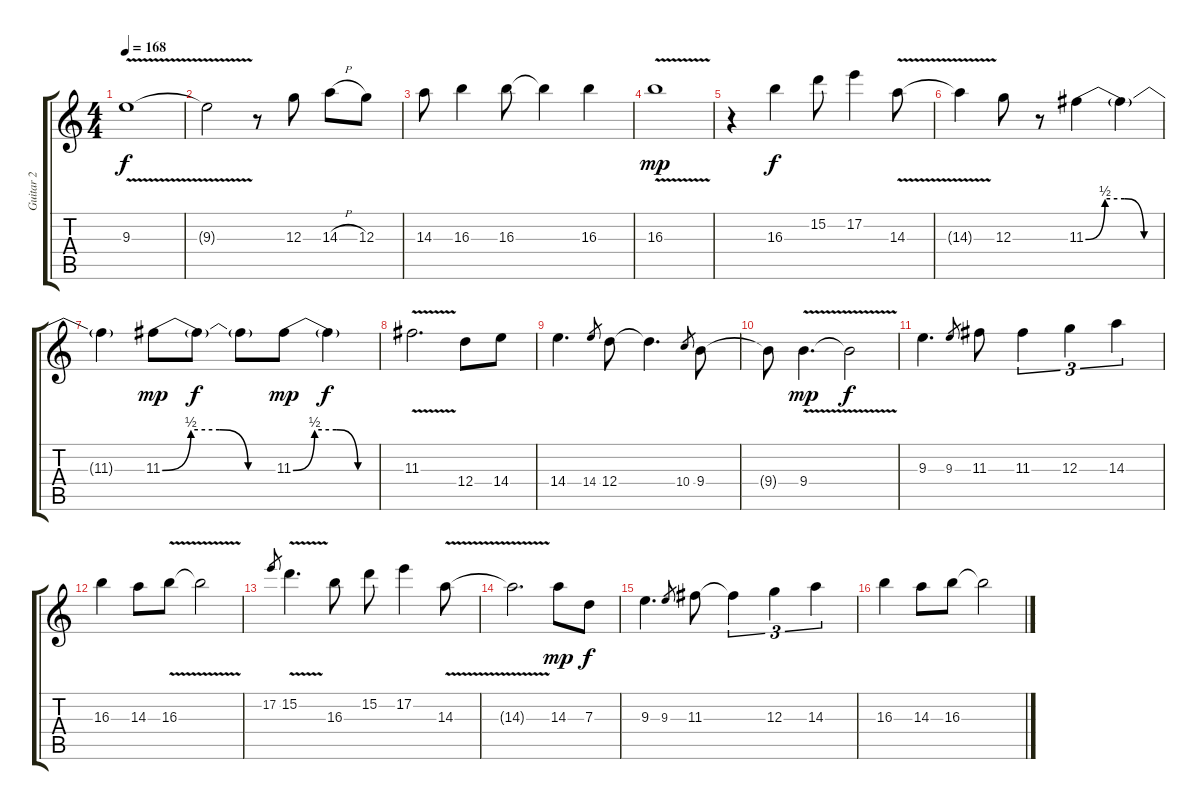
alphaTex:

\track ("Guitar 2" "Guitar 2") {instrument distortionguitar}
\staff {score tabs}
\tuning (E4 B3 G3 D3 A2 E2) {hide}
\ts (4 4)
\tempo 168
\clef g2
\ks c
9.3{v}.1{dy f} |
9.3{t}.2 r.8 12.3.8 14.3{h}.8 12.3.8 |
14.3.8 16.3.4 16.3.8 16.3{t}.4 16.3.4 |
16.3{v}.1{dy mp} |
r.4 16.3.4{dy f} 15.2.8 17.2.4 14.3{v}.8 |
14.3{t}.4 12.3.8 r.8 11.3{be (custom 0 0 15 2 30 2 45 0 60 0)}.4 11.3{t}.4 |
11.3{t}.4 11.3{be (custom 0 0 15 2 30 2 45 0 60 0)}.8{dy mp} 11.3{t}.8{dy f} 11.3{t}.8 11.3{be (custom 0 0 15 2 30 2 45 0 60 0)}.8{dy mp} 11.3{t}.4{dy f} |
11.3{v}.2{d} 12.4.8 14.4.8 |
14.4.4{d} 14.4.8{gr} 12.4.8 12.4{t}.4{d} 10.4.8{gr} 9.4.8 |
9.4{t}.8 9.4{v}.4{d dy mp} 9.4{t}.2{dy f} |
9.3.4{d} 9.3.8{gr} 11.3.8 11.3.4{tu (3 2)} 12.3.4{tu (3 2)} 14.3.4{tu (3 2)} |
16.3.4 14.3.8 16.3{v}.8 16.3{t}.2 |
17.2.8{gr} 15.2{v}.4{d} 16.3.8 15.2.8 17.2.4 14.3{v}.8 |
14.3{t}.2{d} 14.3.8{dy mp} 7.3.8{dy f} |
9.3.4{d} 9.3.8{gr} 11.3.8 11.3{t}.4{tu (3 2)} 12.3.4{tu (3 2)} 14.3.4{tu (3 2)} |
16.3.4 14.3.8 16.3.8 16.3{t}.2
